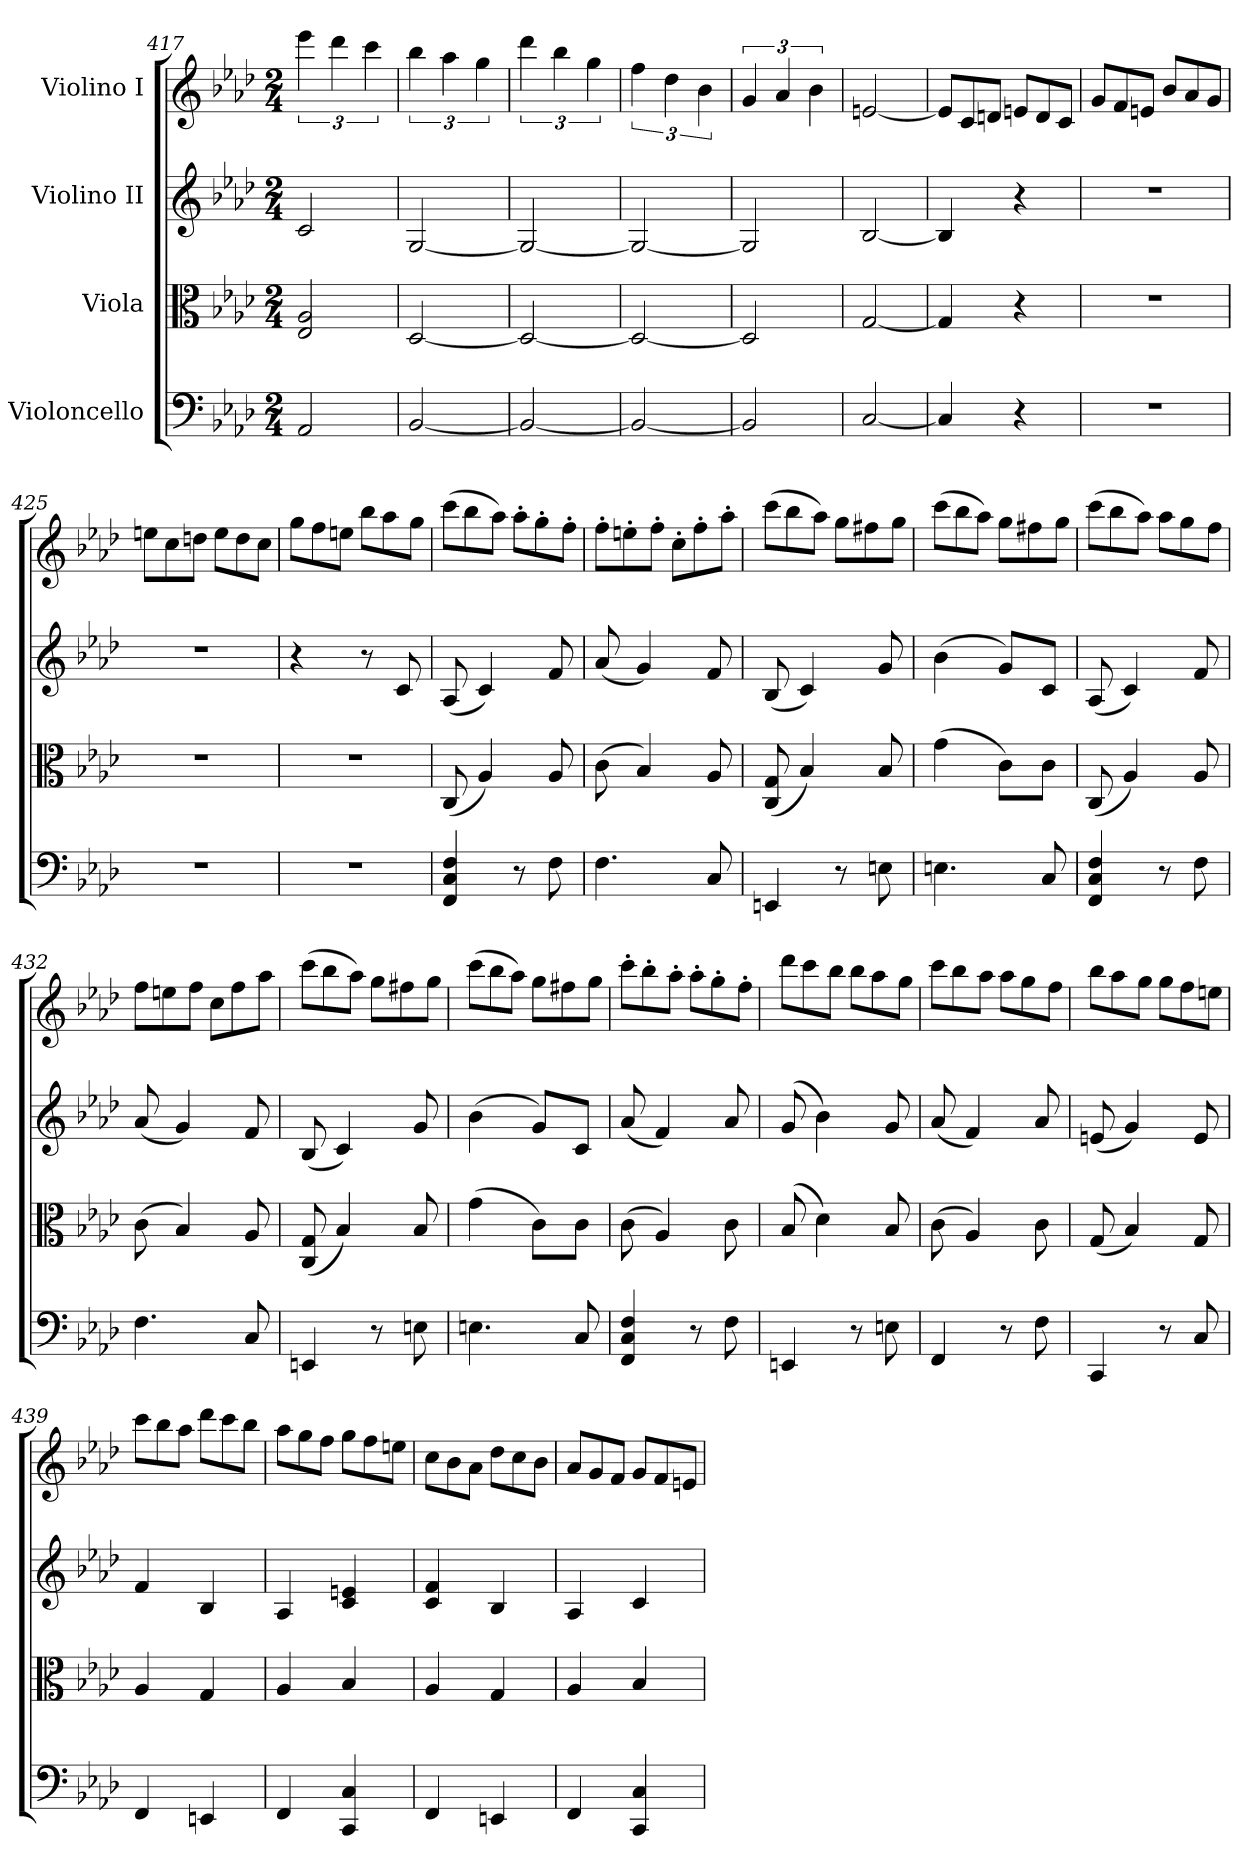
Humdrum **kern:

**kern	**kern	**kern	**kern
*part4	*part3	*part2	*part1
*staff4	*staff3	*staff2	*staff1
*I"Violoncello	*I"Viola	*I"Violino II	*I"Violino I
*clefF4	*clefC3	*clefG2	*clefG2
*k[b-e-a-d-]	*k[b-e-a-d-]	*k[b-e-a-d-]	*k[b-e-a-d-]
*M2/4	*M2/4	*M2/4	*M2/4
=417	=417	=417	=417
2AA-/	2E-/ 2A-/	2c/	6eee-\
.	.	.	6ddd-\
.	.	.	6ccc\
=418	=418	=418	=418
[2BB-/	[2D-/	[2G/	6bb-\
.	.	.	6aa-\
.	.	.	6gg\
=419	=419	=419	=419
2BB-/_	2D-/_	2G/_	6ddd-\
.	.	.	6bb-\
.	.	.	6gg\
=420	=420	=420	=420
2BB-/_	2D-/_	2G/_	6ff\
.	.	.	6dd-\
.	.	.	6b-\
=421	=421	=421	=421
2BB-/]	2D-/]	2G/]	6g/
.	.	.	6a-/
.	.	.	6b-\
=422	=422	=422	=422
[2C/	[2G/	[2B-/	[2en/
=423	=423	=423	=423
*	*	*	*Xtuplet
4C/]	4G/]	4B-/]	12e/L]
.	.	.	12c/
.	.	.	12dn/J
4r	4r	4r	12en/L
.	.	.	12d/
.	.	.	12c/J
=424	=424	=424	=424
2r	2r	2r	12g/L
.	.	.	12f/
.	.	.	12en/J
.	.	.	12b-/L
.	.	.	12a-/
.	.	.	12g/J
=425	=425	=425	=425
2r	2r	2r	12een\L
.	.	.	12cc\
.	.	.	12ddn\J
.	.	.	12ee\L
.	.	.	12dd\
.	.	.	12cc\J
!!LO:LB:g=z
=426	=426	=426	=426
2r	2r	4r	12gg\L
.	.	.	12ff\
.	.	.	12een\J
.	.	8r	12bb-\L
.	.	.	12aa-\
.	.	8c/	.
.	.	.	12gg\J
=427	=427	=427	=427
4FF/ 4C/ 4F/	(8C/	(8A-/	(12ccc\L
.	.	.	12bb-\
.	4A-/)	4c/)	.
.	.	.	12aa-\J)
8r	.	.	12aa-'\L
.	.	.	12gg'\
8F\	8A-/	8f/	.
.	.	.	12ff'\J
=428	=428	=428	=428
4.F\	(8c\	(8a-/	12ff'\L
.	.	.	12een'\
.	4B-/)	4g/)	.
.	.	.	12ff'\J
.	.	.	12cc'\L
.	.	.	12ff'\
8C/	8A-/	8f/	.
.	.	.	12aa-'\J
=429	=429	=429	=429
4EEn/	(8C/ 8G/	(8B-/	(12ccc\L
.	.	.	12bb-\
.	4B-/)	4c/)	.
.	.	.	12aa-\J)
8r	.	.	12gg\L
.	.	.	12ff#X\
8En\	8B-/	8g/	.
.	.	.	12gg\J
=430	=430	=430	=430
4.En\	(4g\	(4b-\	(12ccc\L
.	.	.	12bb-\
.	.	.	12aa-\J)
.	8c\L)	8g/L)	12gg\L
.	.	.	12ff#X\
8C/	8c\J	8c/J	.
.	.	.	12gg\J
=431	=431	=431	=431
4FF/ 4C/ 4F/	(8C/	(8A-/	(12ccc\L
.	.	.	12bb-\
.	4A-/)	4c/)	.
.	.	.	12aa-\J)
8r	.	.	12aa-\L
.	.	.	12gg\
8F\	8A-/	8f/	.
.	.	.	12ff\J
=432	=432	=432	=432
4.F\	(8c\	(8a-/	12ff\L
.	.	.	12een\
.	4B-/)	4g/)	.
.	.	.	12ff\J
.	.	.	12cc\L
.	.	.	12ff\
8C/	8A-/	8f/	.
.	.	.	12aa-\J
=433	=433	=433	=433
4EEn/	(8C/ 8G/	(8B-/	(12ccc\L
.	.	.	12bb-\
.	4B-/)	4c/)	.
.	.	.	12aa-\J)
8r	.	.	12gg\L
.	.	.	12ff#X\
8En\	8B-/	8g/	.
.	.	.	12gg\J
!!LO:LB:g=z
=434	=434	=434	=434
4.En\	(4g\	(4b-\	(12ccc\L
.	.	.	12bb-\
.	.	.	12aa-\J)
.	8c\L)	8g/L)	12gg\L
.	.	.	12ff#X\
8C/	8c\J	8c/J	.
.	.	.	12gg\J
=435	=435	=435	=435
4FF/ 4C/ 4F/	(8c\	(8a-/	12ccc'\L
.	.	.	12bb-'\
.	4A-/)	4f/)	.
.	.	.	12aa-'\J
8r	.	.	12aa-'\L
.	.	.	12gg'\
8F\	8c\	8a-/	.
.	.	.	12ff'\J
=436	=436	=436	=436
4EEn/	(8B-/	(8g/	12ddd-\L
.	.	.	12ccc\
.	4d-\)	4b-\)	.
.	.	.	12bb-\J
8r	.	.	12bb-\L
.	.	.	12aa-\
8En\	8B-/	8g/	.
.	.	.	12gg\J
=437	=437	=437	=437
4FF/	(8c\	(8a-/	12ccc\L
.	.	.	12bb-\
.	4A-/)	4f/)	.
.	.	.	12aa-\J
8r	.	.	12aa-\L
.	.	.	12gg\
8F\	8c\	8a-/	.
.	.	.	12ff\J
=438	=438	=438	=438
4CC/	(8G/	(8en/	12bb-\L
.	.	.	12aa-\
.	4B-/)	4g/)	.
.	.	.	12gg\J
8r	.	.	12gg\L
.	.	.	12ff\
8C/	8G/	8e/	.
.	.	.	12een\J
=439	=439	=439	=439
4FF/	4A-/	4f/	12ccc\L
.	.	.	12bb-\
.	.	.	12aa-\J
4EEn/	4G/	4B-/	12ddd-\L
.	.	.	12ccc\
.	.	.	12bb-\J
=440	=440	=440	=440
4FF/	4A-/	4A-/	12aa-\L
.	.	.	12gg\
.	.	.	12ff\J
4CC/ 4C/	4B-/	4c/ 4en/	12gg\L
.	.	.	12ff\
.	.	.	12een\J
=441	=441	=441	=441
4FF/	4A-/	4c/ 4f/	12cc\L
.	.	.	12b-\
.	.	.	12a-\J
4EEn/	4G/	4B-/	12dd-\L
.	.	.	12cc\
.	.	.	12b-\J
!!LO:PB:g=z
=442	=442	=442	=442
4FF/	4A-/	4A-/	12a-/L
.	.	.	12g/
.	.	.	12f/J
4CC/ 4C/	4B-/	4c/	12g/L
.	.	.	12f/
.	.	.	12en/J
=	=	=	=
*-	*-	*-	*-
